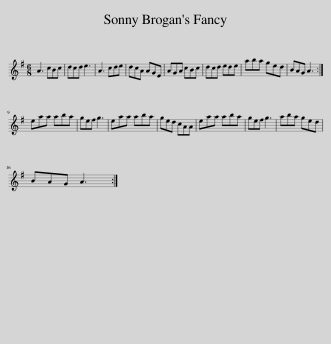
X:1
L:1/8
M:6/8
I:linebreak $
K:G
V:1 treble
V:1
 A3 cBc | dcd e3 | A3 cde | dcA AGE | AGA cBc | %5
 dcd ede | aba ged | BAG A3 :|$ eaa aba | gef g3 | %10
 eaa aba | ged cAA | eaa aba | gef g3 | aba ged |$ %15
 BAG A3 :| %16
